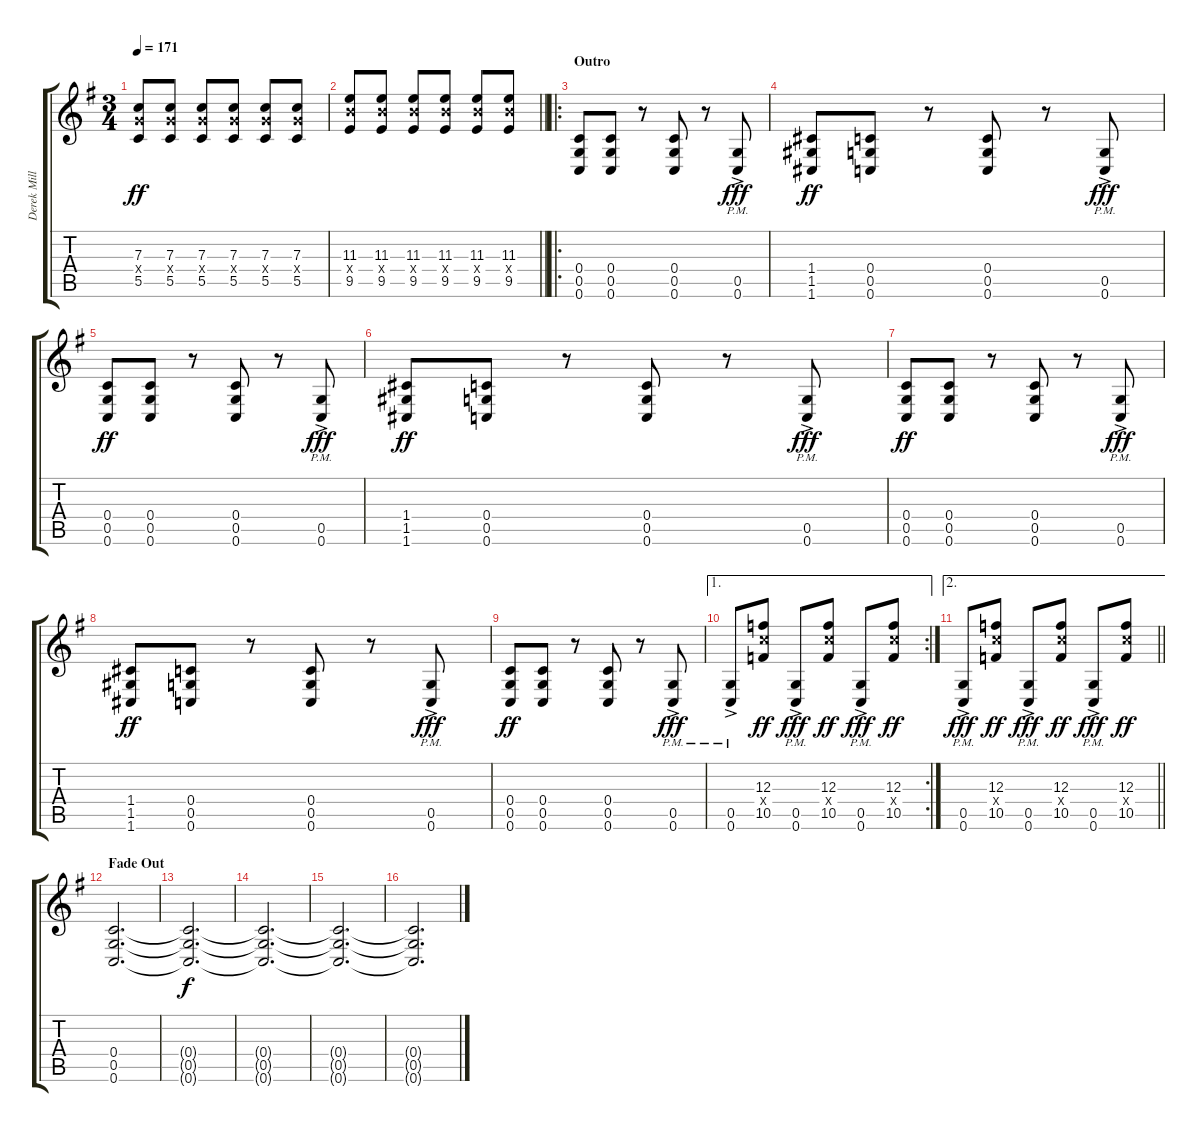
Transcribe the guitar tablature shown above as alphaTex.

\track ("Derek Miller - Guitar" "Derek Mill") {instrument distortionguitar}
\staff {score tabs}
\tuning (D4 A3 F3 C3 G2 C2) {hide}
\ts (3 4)
\tempo 171
\clef g2
\ks eminor
(7.3 7.4{x} 5.5).8{dy ff} (7.3 7.4{x} 5.5).8 (7.3 7.4{x} 5.5).8 (7.3 7.4{x} 5.5).8 (7.3 7.4{x} 5.5).8 (7.3 7.4{x} 5.5).8 |
\barLineRight lightlight
(11.3 11.4{x} 9.5).8 (11.3 11.4{x} 9.5).8 (11.3 11.4{x} 9.5).8 (11.3 11.4{x} 9.5).8 (11.3 11.4{x} 9.5).8 (11.3 11.4{x} 9.5).8 |
\ro
\section ("" "Outro")
(0.4 0.5 0.6).8 (0.4 0.5 0.6).8 r.8 (0.4 0.5 0.6).8 r.8 (0.5{ac pm} 0.6{ac pm}).8{dy fff} |
(1.4 1.5 1.6).8{dy ff} (0.4 0.5 0.6).8 r.8 (0.4 0.5 0.6).8 r.8 (0.5{ac pm} 0.6{ac pm}).8{dy fff} |
(0.4 0.5 0.6).8{dy ff} (0.4 0.5 0.6).8 r.8 (0.4 0.5 0.6).8 r.8 (0.5{ac pm} 0.6{ac pm}).8{dy fff} |
(1.4 1.5 1.6).8{dy ff} (0.4 0.5 0.6).8 r.8 (0.4 0.5 0.6).8 r.8 (0.5{ac pm} 0.6{ac pm}).8{dy fff} |
(0.4 0.5 0.6).8{dy ff} (0.4 0.5 0.6).8 r.8 (0.4 0.5 0.6).8 r.8 (0.5{ac pm} 0.6{ac pm}).8{dy fff} |
(1.4 1.5 1.6).8{dy ff} (0.4 0.5 0.6).8 r.8 (0.4 0.5 0.6).8 r.8 (0.5{ac pm} 0.6{ac pm}).8{dy fff} |
(0.4 0.5 0.6).8{dy ff} (0.4 0.5 0.6).8 r.8 (0.4 0.5 0.6).8 r.8 (0.5{ac pm} 0.6{ac pm}).8{dy fff} |
\ae 1
\rc 2
(0.5{ac pm} 0.6{ac pm}).8 (12.3 12.4{x} 10.5).8{dy ff} (0.5{ac pm} 0.6{ac pm}).8{dy fff} (12.3 12.4{x} 10.5).8{dy ff} (0.5{ac pm} 0.6{ac pm}).8{dy fff} (12.3 12.4{x} 10.5).8{dy ff} |
\ae 2
\barLineRight lightlight
(0.5{ac pm} 0.6{ac pm}).8{dy fff} (12.3 12.4{x} 10.5).8{dy ff} (0.5{ac pm} 0.6{ac pm}).8{dy fff} (12.3 12.4{x} 10.5).8{dy ff} (0.5{ac pm} 0.6{ac pm}).8{dy fff} (12.3 12.4{x} 10.5).8{dy ff} |
\section ("" "Fade Out")
(0.4 0.5 0.6).2{d} |
(0.4{t} 0.5{t} 0.6{t}).2{d dy f} |
(0.4{t} 0.5{t} 0.6{t}).2{d} |
(0.4{t} 0.5{t} 0.6{t}).2{d} |
(0.4{t} 0.5{t} 0.6{t}).2{d}
